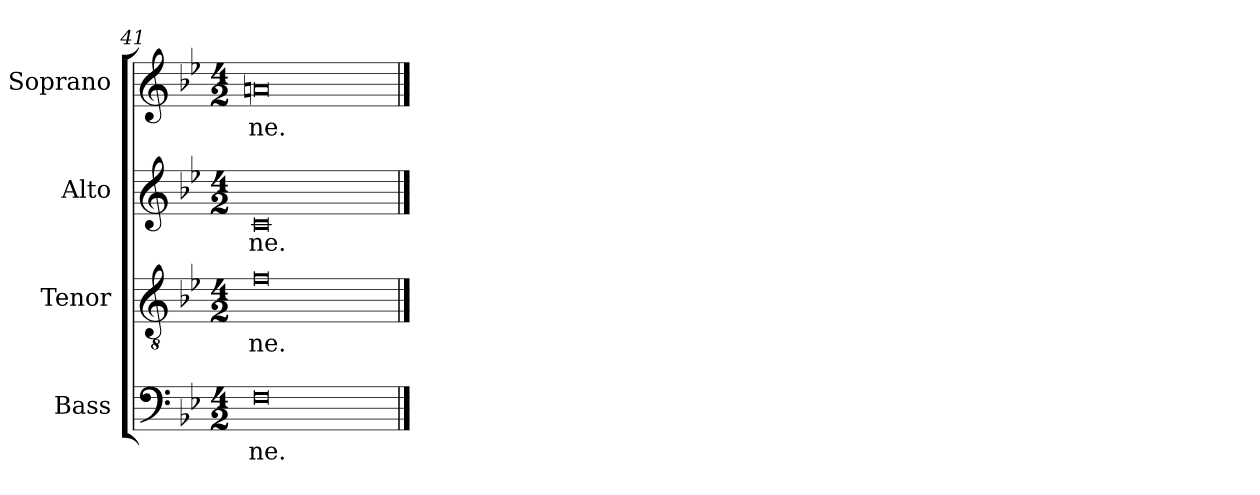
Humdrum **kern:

**kern	**text	**kern	**text	**kern	**text	**kern	**text
*part4	*part4	*part3	*part3	*part2	*part2	*part1	*part1
*staff4	*staff4	*staff3	*staff3	*staff2	*staff2	*staff1	*staff1
*I"Bass	*	*I"Tenor	*	*I"Alto	*	*I"Soprano	*
*I'B.	*	*I'T.	*	*I'A.	*	*I'S.	*
*clefF4	*	*clefGv2	*	*clefG2	*	*clefG2	*
*	*	*ITrd7c12	*	*	*	*	*
*k[b-e-]	*	*k[b-e-]	*	*k[b-e-]	*	*k[b-e-]	*
*B-:	*	*B-:	*	*B-:	*	*B-:	*
*M4/2	*	*M4/2	*	*M4/2	*	*M4/2	*
=41	=41	=41	=41	=41	=41	=41	=41
!	!LO:LY:b:color=#000000	!	!	!	!	!	!
!	!	!	!LO:LY:b:color=#000000	!	!	!	!
!	!	!	!	!	!LO:LY:b:color=#000000	!	!
!	!	!	!	!	!	!	!LO:LY:b:color=#000000
0Fi	-ne.	0Fi	-ne.	0ci	-ne.	0ani	-ne.
==	==	==	==	==	==	==	==
*-	*-	*-	*-	*-	*-	*-	*-
